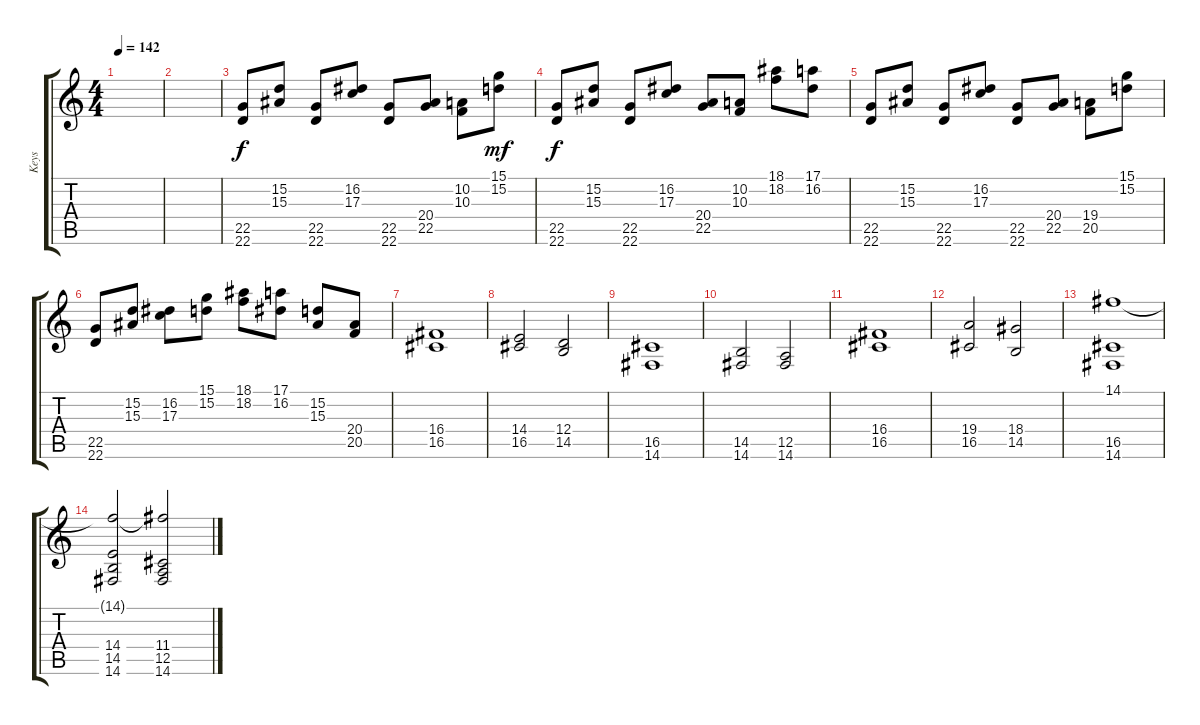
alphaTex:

\track ("Keys" "Keys") {instrument stringensemble1}
\staff {score tabs}
\tuning (E4 B3 G3 D3 A2 E2) {hide}
\ts (4 4)
\tempo 142
\clef g2
\ks c
|
|
(22.5 22.6).8{volume 11 balance 8 instrument stringensemble1} (15.2 15.3).8 (22.5 22.6).8 (16.2 17.3).8 (22.5 22.6).8 (20.4 22.5).8 (10.2 10.3).8 (15.1 15.2).8{dy mf} |
(22.5 22.6).8{dy f} (15.2 15.3).8 (22.5 22.6).8 (16.2 17.3).8 (20.4 22.5).8 (10.2 10.3).8 (18.1 18.2).8 (17.1 16.2).8 |
(22.5 22.6).8 (15.2 15.3).8 (22.5 22.6).8 (16.2 17.3).8 (22.5 22.6).8 (20.4 22.5).8 (19.4 20.5).8 (15.1 15.2).8 |
(22.5 22.6).8 (15.2 15.3).8 (16.2 17.3).8 (15.1 15.2).8 (18.1 18.2).8 (17.1 16.2).8 (15.2 15.3).8 (20.4 20.5).8 |
(16.4 16.5).1{volume 9 instrument churchorgan} |
(14.4 16.5).2 (12.4 14.5).2 |
(16.5 14.6).1 |
(14.5 14.6).2 (12.5 14.6).2 |
(16.4 16.5).1 |
(19.4 16.5).2 (18.4 14.5).2 |
(14.1 16.5 14.6).1 |
(14.1{t} 14.4 14.5 14.6).2 (14.1{t} 11.4 12.5 14.6).2
